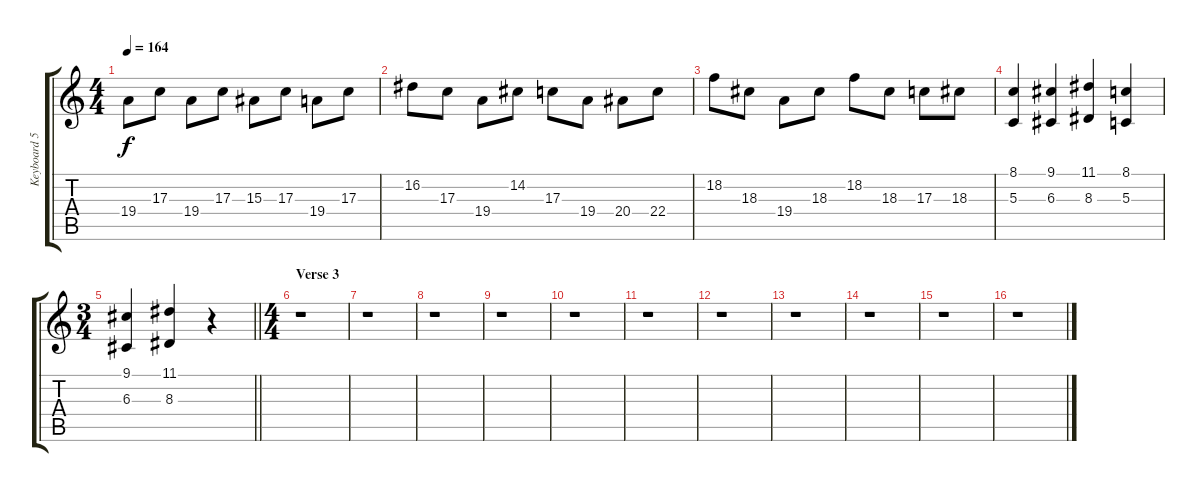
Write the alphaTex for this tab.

\track ("Keyboard 5 (Church Organ)" "Keyboard 5") {instrument churchorgan}
\staff {score tabs}
\tuning (E4 B3 G3 D3 A2 E2) {hide}
\ts (4 4)
\tempo 164
\clef g2
\ks c
19.4.8{dy f} 17.3.8 19.4.8 17.3.8 15.3.8 17.3.8 19.4.8 17.3.8 |
16.2.8 17.3.8 19.4.8 14.2.8 17.3.8 19.4.8 20.4.8 22.4.8 |
18.2.8 18.3.8 19.4.8 18.3.8 18.2.8 18.3.8 17.3.8 18.3.8 |
(8.1 5.3).4 (9.1 6.3).4 (11.1 8.3).4 (8.1 5.3).4 |
\ts (3 4)
\barLineRight lightlight
(9.1 6.3).4 (11.1 8.3).4 r.4 |
\ts (4 4)
\section ("" "Verse 3")
r.1 |
r.1 |
r.1 |
r.1 |
r.1 |
r.1 |
r.1 |
r.1 |
r.1 |
r.1 |
r.1
